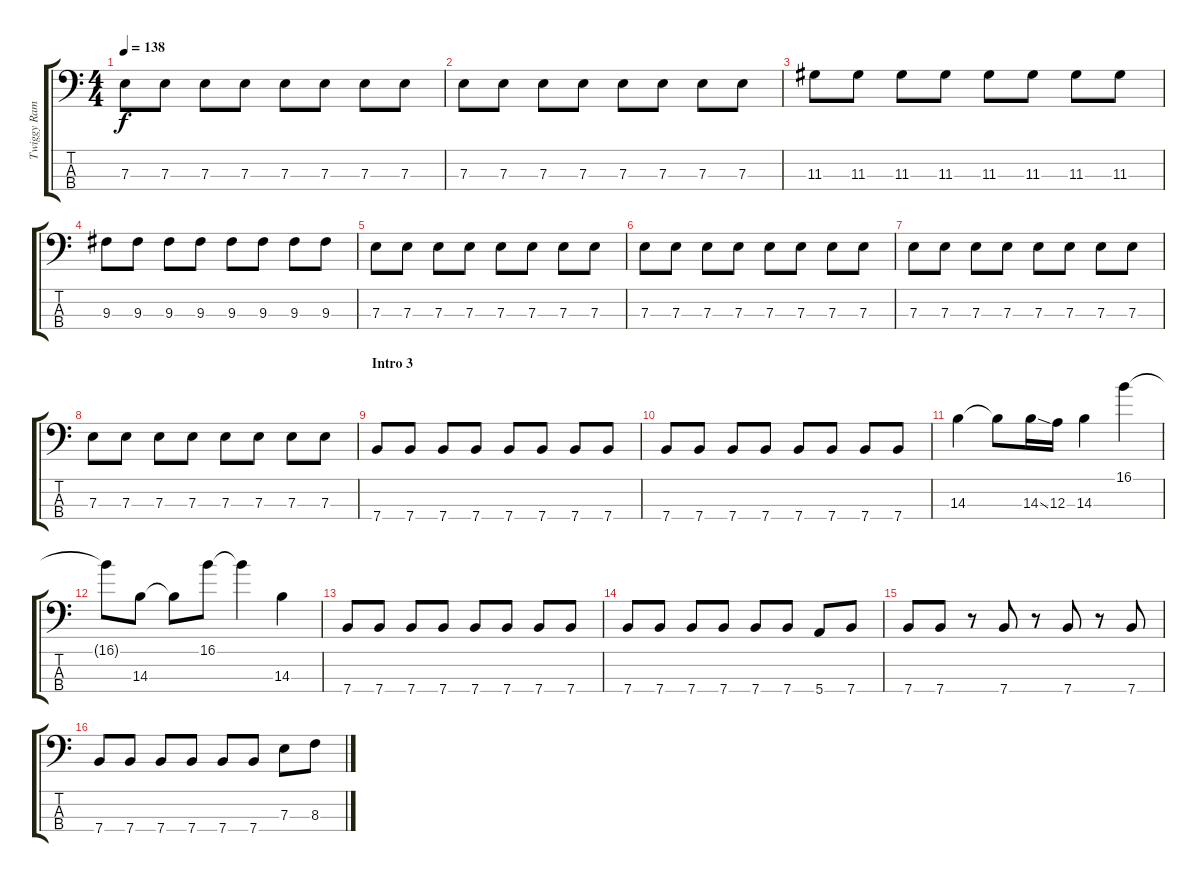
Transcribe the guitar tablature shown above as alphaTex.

\track ("Twiggy Ramirez [Bass]" "Twiggy Ram") {instrument electricbasspick}
\staff {score tabs}
\tuning (G2 D2 A1 E1) {hide}
\ts (4 4)
\tempo 138
\clef f4
\ks c
7.3.8{dy f} 7.3.8 7.3.8 7.3.8 7.3.8 7.3.8 7.3.8 7.3.8 |
7.3.8 7.3.8 7.3.8 7.3.8 7.3.8 7.3.8 7.3.8 7.3.8 |
11.3.8 11.3.8 11.3.8 11.3.8 11.3.8 11.3.8 11.3.8 11.3.8 |
9.3.8 9.3.8 9.3.8 9.3.8 9.3.8 9.3.8 9.3.8 9.3.8 |
7.3.8 7.3.8 7.3.8 7.3.8 7.3.8 7.3.8 7.3.8 7.3.8 |
7.3.8 7.3.8 7.3.8 7.3.8 7.3.8 7.3.8 7.3.8 7.3.8 |
7.3.8 7.3.8 7.3.8 7.3.8 7.3.8 7.3.8 7.3.8 7.3.8 |
7.3.8 7.3.8 7.3.8 7.3.8 7.3.8 7.3.8 7.3.8 7.3.8 |
\section ("" "Intro 3")
7.4.8 7.4.8 7.4.8 7.4.8 7.4.8 7.4.8 7.4.8 7.4.8 |
7.4.8 7.4.8 7.4.8 7.4.8 7.4.8 7.4.8 7.4.8 7.4.8 |
14.3.4 14.3{t}.8 14.3{ss}.16 12.3.16 14.3.4 16.1.4 |
16.1{t}.8 14.3.8 14.3{t}.8 16.1.8 16.1{t}.4 14.3.4 |
7.4.8 7.4.8 7.4.8 7.4.8 7.4.8 7.4.8 7.4.8 7.4.8 |
7.4.8 7.4.8 7.4.8 7.4.8 7.4.8 7.4.8 5.4.8 7.4.8 |
7.4.8 7.4.8 r.8 7.4.8 r.8 7.4.8 r.8 7.4.8 |
7.4.8 7.4.8 7.4.8 7.4.8 7.4.8 7.4.8 7.3.8 8.3.8
